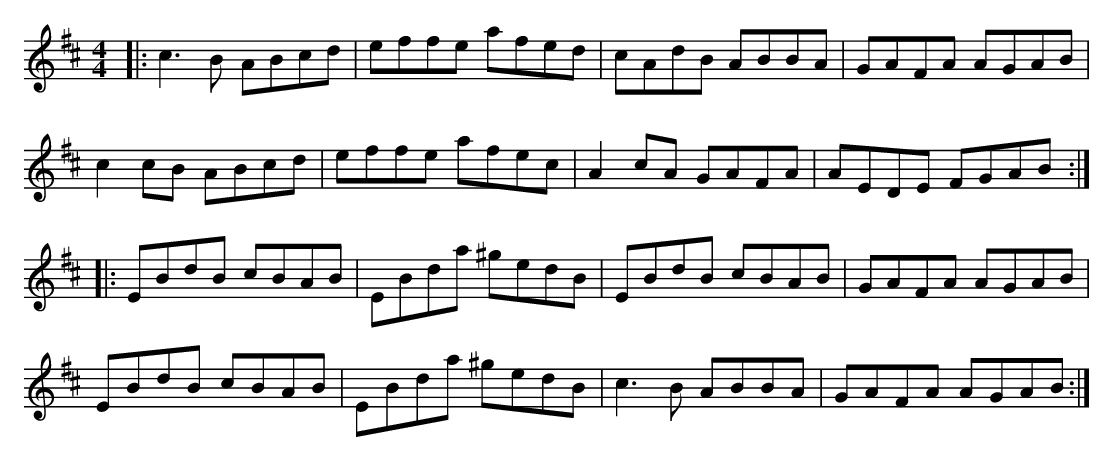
X:1
M:4/4
K:Amix
|:c3 B ABcd|effe afed|cAdB ABBA|GAFA AGAB|
c2 cB ABcd|effe afec|A2 cA GAFA|AEDE FGAB:|
|:EBdB cBAB|EBda ^gedB|EBdB cBAB|GAFA AGAB|
EBdB cBAB|EBda ^gedB|c3 B ABBA|GAFA AGAB:|
